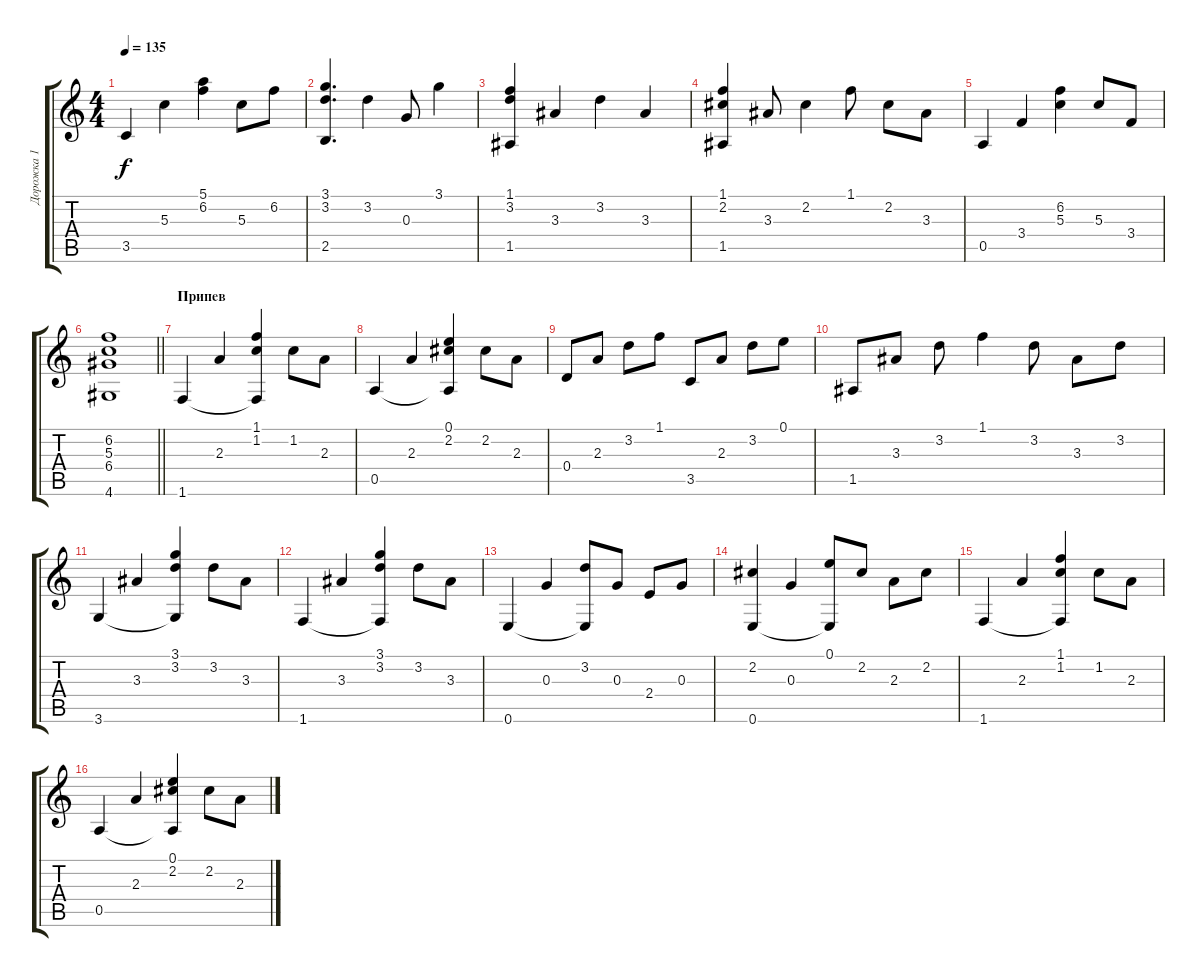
\track ("Дорожка 1" "Дорожка 1") {instrument acousticguitarsteel}
\staff {score tabs}
\tuning (E4 B3 G3 D3 A2 E2) {hide}
\ts (4 4)
\tempo 135
\clef g2
\ks c
3.5.4{dy f} 5.3.4 (5.1 6.2).4 5.3.8 6.2.8 |
(3.1 3.2 2.5).4{d} 3.2.4 0.3.8 3.1.4 |
(1.1 3.2 1.5).4 3.3.4 3.2.4 3.3.4 |
(1.1 2.2 1.5).4 3.3.8 2.2.4 1.1.8 2.2.8 3.3.8 |
0.5.4 3.4.4 (6.2 5.3).4 5.3.8 3.4.8 |
\barLineRight lightlight
(6.2 5.3 6.4 4.6).1 |
\section ("" "Припев")
1.6.4 2.3.4 (1.1 1.2 1.6{t}).4 1.2.8 2.3.8 |
0.5.4 2.3.4 (0.1 2.2 0.5{t}).4 2.2.8 2.3.8 |
0.4.8 2.3.8 3.2.8 1.1.8 3.5.8 2.3.8 3.2.8 0.1.8 |
1.5.8 3.3.8 3.2.8 1.1.4 3.2.8 3.3.8 3.2.8 |
3.6.4 3.3.4 (3.1 3.2 3.6{t}).4 3.2.8 3.3.8 |
1.6.4 3.3.4 (3.1 3.2 1.6{t}).4 3.2.8 3.3.8 |
0.6.4 0.3.4 (3.2 0.6{t}).8 0.3.8 2.4.8 0.3.8 |
(2.2 0.6).4 0.3.4 (0.1 0.6{t}).8 2.2.8 2.3.8 2.2.8 |
1.6.4 2.3.4 (1.1 1.2 1.6{t}).4 1.2.8 2.3.8 |
0.5.4 2.3.4 (0.1 2.2 0.5{t}).4 2.2.8 2.3.8
